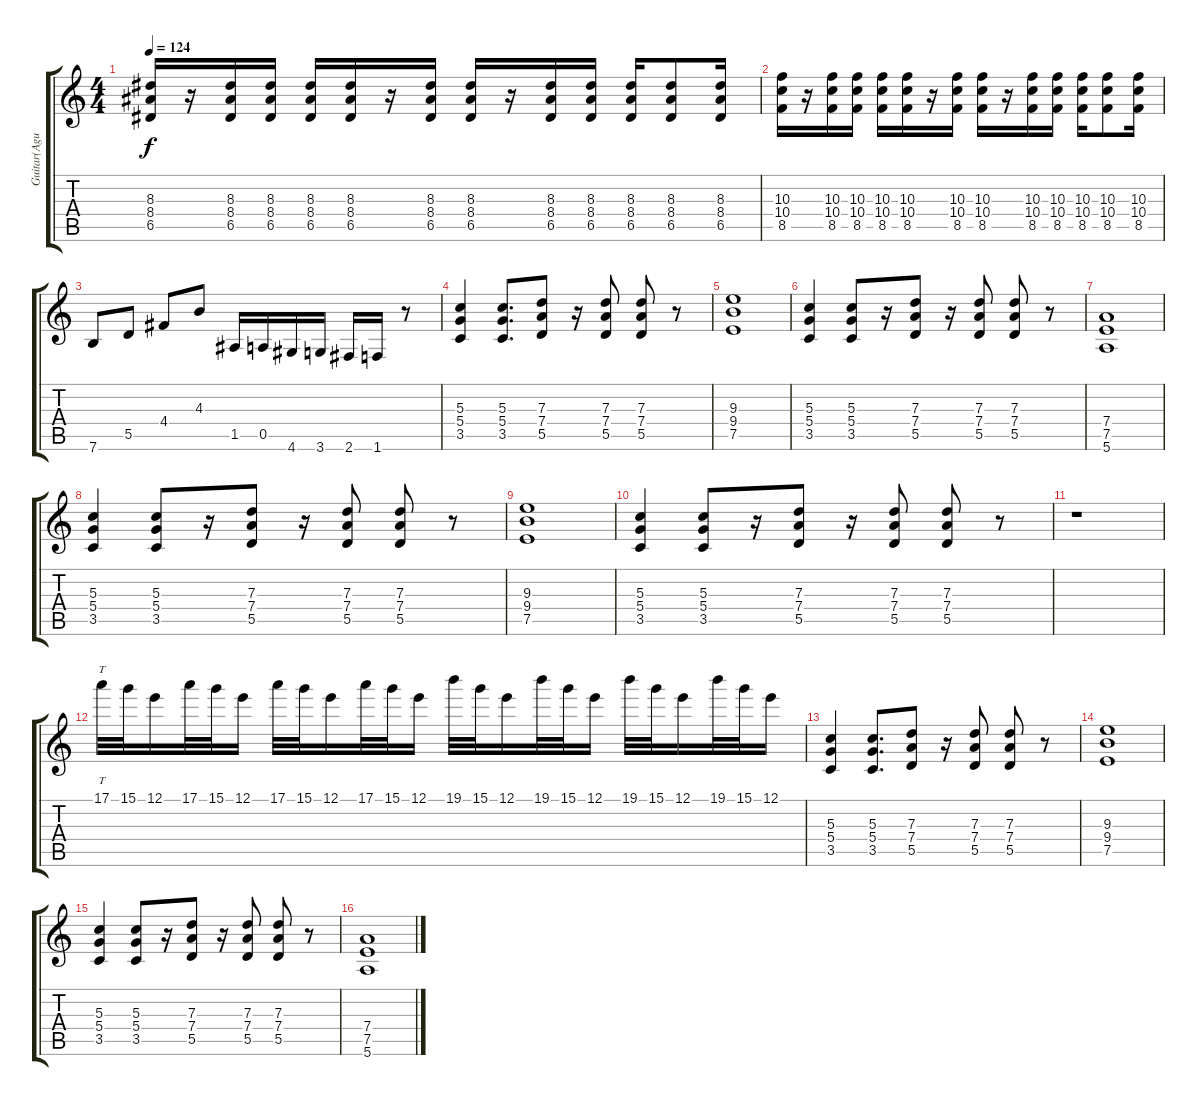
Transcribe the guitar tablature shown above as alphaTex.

\track ("Guitar(Agunk)" "Guitar(Agu") {instrument distortionguitar}
\staff {score tabs}
\tuning (E4 B3 G3 D3 A2 E2) {hide}
\ts (4 4)
\tempo 124
\clef g2
\ks c
(8.3 8.4 6.5).16{dy f} r.16 (8.3 8.4 6.5).16 (8.3 8.4 6.5).16 (8.3 8.4 6.5).16 (8.3 8.4 6.5).16 r.16 (8.3 8.4 6.5).16 (8.3 8.4 6.5).16 r.16 (8.3 8.4 6.5).16 (8.3 8.4 6.5).16 (8.3 8.4 6.5).16 (8.3 8.4 6.5).8 (8.3 8.4 6.5).16 |
(10.3 10.4 8.5).16 r.16 (10.3 10.4 8.5).16 (10.3 10.4 8.5).16 (10.3 10.4 8.5).16 (10.3 10.4 8.5).16 r.16 (10.3 10.4 8.5).16 (10.3 10.4 8.5).16 r.16 (10.3 10.4 8.5).16 (10.3 10.4 8.5).16 (10.3 10.4 8.5).16 (10.3 10.4 8.5).8 (10.3 10.4 8.5).16 |
7.6.8 5.5.8 4.4.8 4.3.8 1.5.16 0.5.16 4.6.16 3.6.16 2.6.16 1.6.16 r.8 |
(5.3 5.4 3.5).4 (5.3 5.4 3.5).8{d} (7.3 7.4 5.5).8 r.16 (7.3 7.4 5.5).8 (7.3 7.4 5.5).8 r.8 |
(9.3 9.4 7.5).1 |
(5.3 5.4 3.5).4 (5.3 5.4 3.5).8 r.16 (7.3 7.4 5.5).8 r.16 (7.3 7.4 5.5).8 (7.3 7.4 5.5).8 r.8 |
(7.4 7.5 5.6).1 |
(5.3 5.4 3.5).4 (5.3 5.4 3.5).8 r.16 (7.3 7.4 5.5).8 r.16 (7.3 7.4 5.5).8 (7.3 7.4 5.5).8 r.8 |
(9.3 9.4 7.5).1 |
(5.3 5.4 3.5).4 (5.3 5.4 3.5).8 r.16 (7.3 7.4 5.5).8 r.16 (7.3 7.4 5.5).8 (7.3 7.4 5.5).8 r.8 |
r.1 |
17.1.32{tt} 15.1.32 12.1.16 17.1.32 15.1.32 12.1.16 17.1.32 15.1.32 12.1.16 17.1.32 15.1.32 12.1.16 19.1.32 15.1.32 12.1.16 19.1.32 15.1.32 12.1.16 19.1.32 15.1.32 12.1.16 19.1.32 15.1.32 12.1.16 |
(5.3 5.4 3.5).4 (5.3 5.4 3.5).8{d} (7.3 7.4 5.5).8 r.16 (7.3 7.4 5.5).8 (7.3 7.4 5.5).8 r.8 |
(9.3 9.4 7.5).1 |
(5.3 5.4 3.5).4 (5.3 5.4 3.5).8 r.16 (7.3 7.4 5.5).8 r.16 (7.3 7.4 5.5).8 (7.3 7.4 5.5).8 r.8 |
(7.4 7.5 5.6).1
